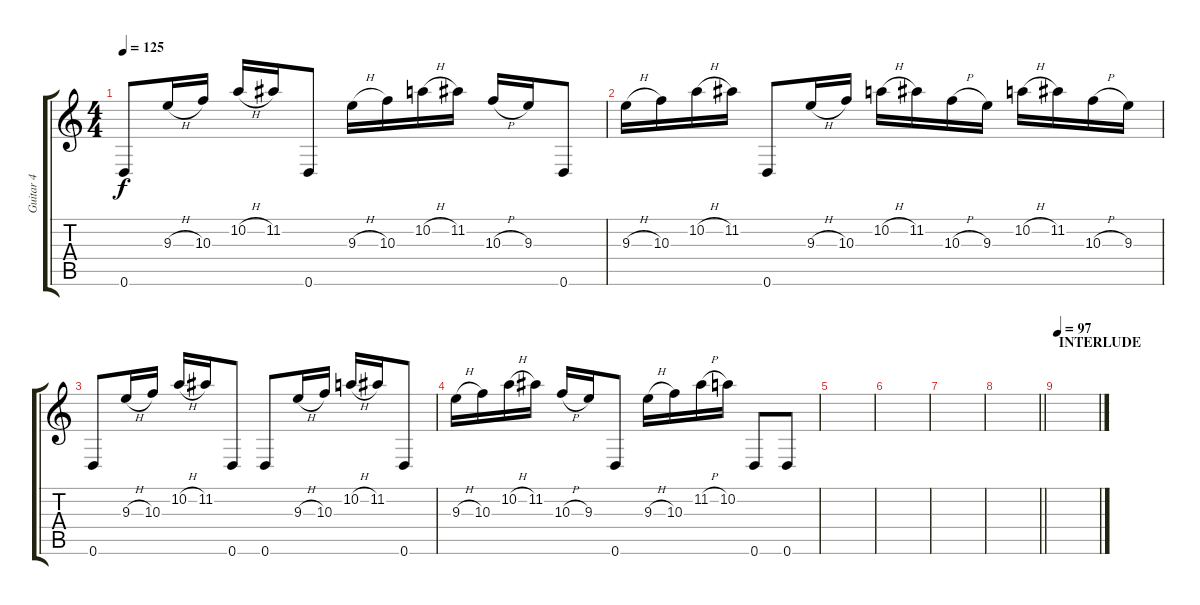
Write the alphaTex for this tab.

\track ("Guitar 4" "Guitar 4") {instrument distortionguitar}
\staff {score tabs}
\tuning (E4 B3 G3 D3 A2 D2) {hide}
\ts (4 4)
\tempo 125
\clef g2
\ks c
0.6.8{dy f} 9.3{h}.16 10.3.16 10.2{h}.16 11.2.16 0.6.8 9.3{h}.16 10.3.16 10.2{h}.16 11.2.16 10.3{h}.16 9.3.16 0.6.8 |
9.3{h}.16 10.3.16 10.2{h}.16 11.2.16 0.6.8 9.3{h}.16 10.3.16 10.2{h}.16 11.2.16 10.3{h}.16 9.3.16 10.2{h}.16 11.2.16 10.3{h}.16 9.3.16 |
0.6.8 9.3{h}.16 10.3.16 10.2{h}.16 11.2.16 0.6.8 0.6.8 9.3{h}.16 10.3.16 10.2{h}.16 11.2.16 0.6.8 |
9.3{h}.16 10.3.16 10.2{h}.16 11.2.16 10.3{h}.16 9.3.16 0.6.8 9.3{h}.16 10.3.16 11.2{h}.16 10.2.16 0.6.8 0.6.8 |
|
|
|
\barLineRight lightlight
|
\section ("" "INTERLUDE")
\tempo 97
